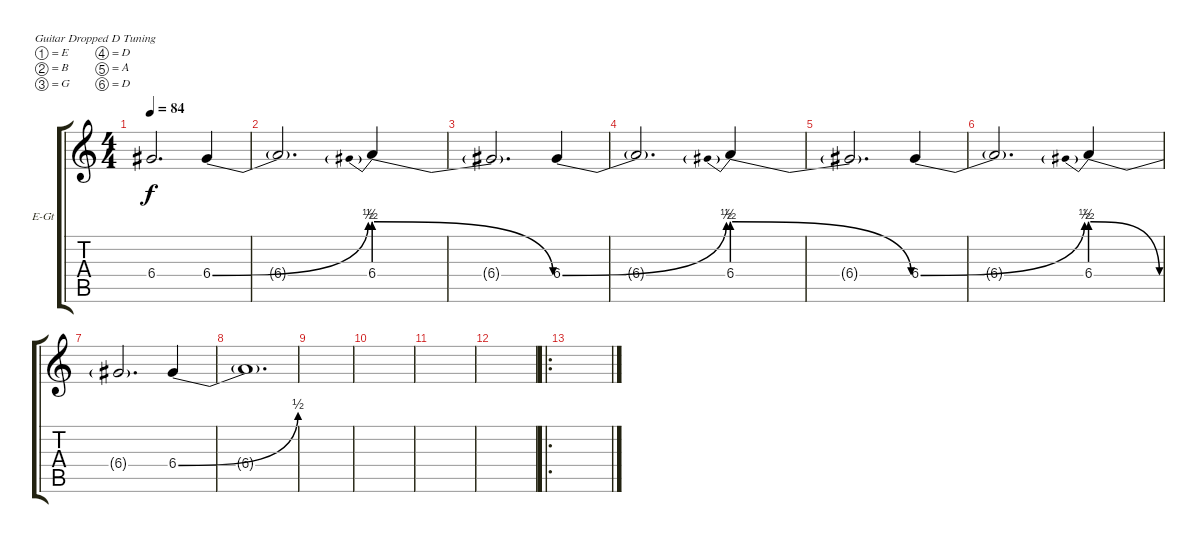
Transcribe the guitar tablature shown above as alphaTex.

\defaultSystemsLayout 4
\bracketExtendMode groupsimilarinstruments
\firstSystemTrackNameOrientation horizontal
\otherSystemsTrackNameOrientation horizontal
\track ("Electric Guitar" "E-Gt") {instrument overdrivenguitar}
\staff {score tabs}
\tuning (E4 B3 G3 D3 A2 D2)
\ts (4 4)
\tempo 84
\clef g2
\scale
0.257261
\ks c
6.4.2{d dy f instrument overdrivenguitar} 6.4{be (bend 0 0 53.4 2)}.4 |
\scale
0.257261 6.4{t}.2{d} 6.4{be (prebendrelease 0 2 52.199999999999996 0)}.4 |
\scale
0.333333 6.4{t}.2{d} 6.4{be (bend 0 0 53.4 2)}.4 |
\scale
0.333333 6.4{t}.2{d} 6.4{be (prebendrelease 0 2 52.199999999999996 0)}.4 |
\scale
0.333333 6.4{t}.2{d} 6.4{be (bend 0 0 53.4 2)}.4 |
6.4{t}.2{d} 6.4{be (prebendrelease 0 2 52.199999999999996 0)}.4 |
6.4{t}.2{d} 6.4{be (bend 0 0 53.4 2)}.4 |
6.4{t}.1{d} |
|
|
|
|
\ro
